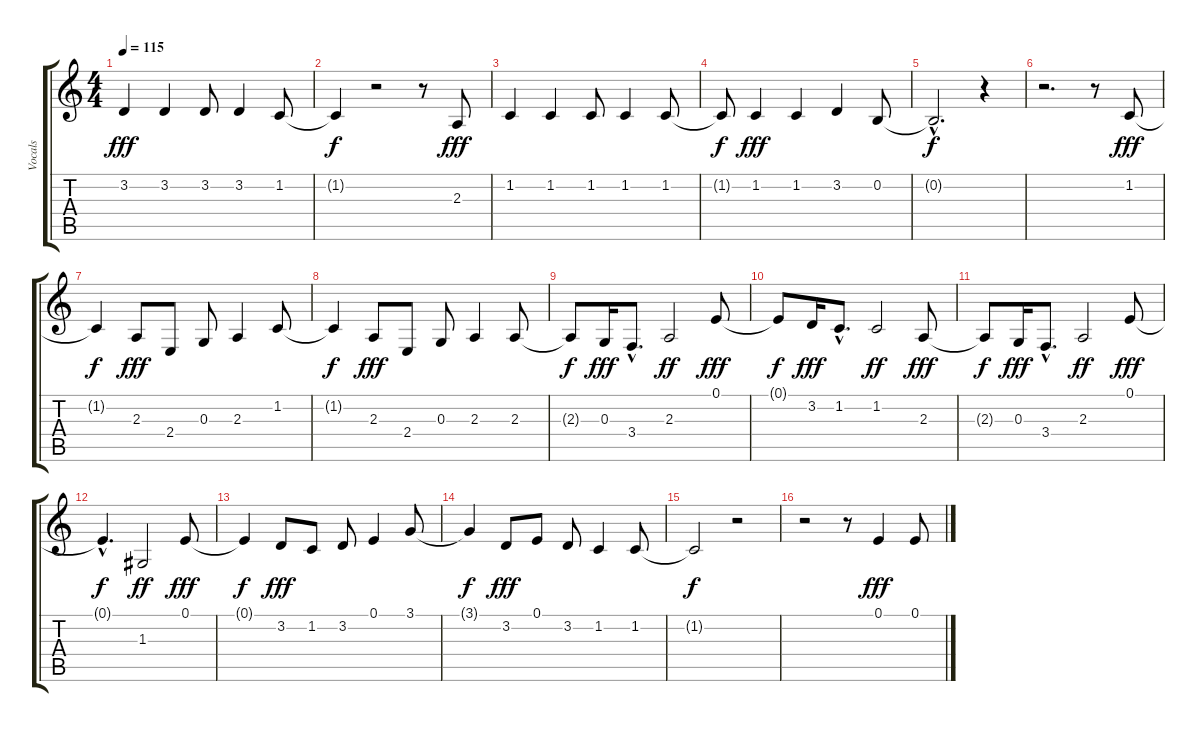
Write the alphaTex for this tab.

\track ("Vocals" "Vocals") {instrument oboe}
\staff {score tabs}
\tuning (E4 B3 G3 D3 A2 E2) {hide}
\ts (4 4)
\tempo 115
\clef g2
\ks c
3.2.4{dy fff} 3.2.4 3.2.8 3.2.4 1.2.8 |
1.2{t}.4{dy f} r.2 r.8 2.3.8{dy fff} |
1.2.4 1.2.4 1.2.8 1.2.4 1.2.8 |
1.2{t}.8{dy f} 1.2.4{dy fff} 1.2.4 3.2.4 0.2.8 |
0.2{hac t}.2{d dy f} r.4 |
r.2{d} r.8 1.2.8{dy fff} |
1.2{t}.4{dy f} 2.3.8{dy fff} 2.4.8 0.3.8 2.3.4 1.2.8 |
1.2{t}.4{dy f} 2.3.8{dy fff} 2.4.8 0.3.8 2.3.4 2.3.8 |
2.3{t}.8{dy f} 0.3.16{dy fff} 3.4{hac}.8{d} 2.3.2{dy ff} 0.1.8{dy fff} |
0.1{t}.8{dy f} 3.2.16{dy fff} 1.2{hac}.8{d} 1.2.2{dy ff} 2.3.8{dy fff} |
2.3{t}.8{dy f} 0.3.16{dy fff} 3.4{hac}.8{d} 2.3.2{dy ff} 0.1.8{dy fff} |
0.1{hac t}.4{d dy f} 1.3.2{dy ff} 0.1.8{dy fff} |
0.1{t}.4{dy f} 3.2.8{dy fff} 1.2.8 3.2.8 0.1.4 3.1.8 |
3.1{t}.4{dy f} 3.2.8{dy fff} 0.1.8 3.2.8 1.2.4 1.2.8 |
1.2{t}.2{dy f} r.2 |
r.2 r.8 0.1.4{dy fff} 0.1.8
